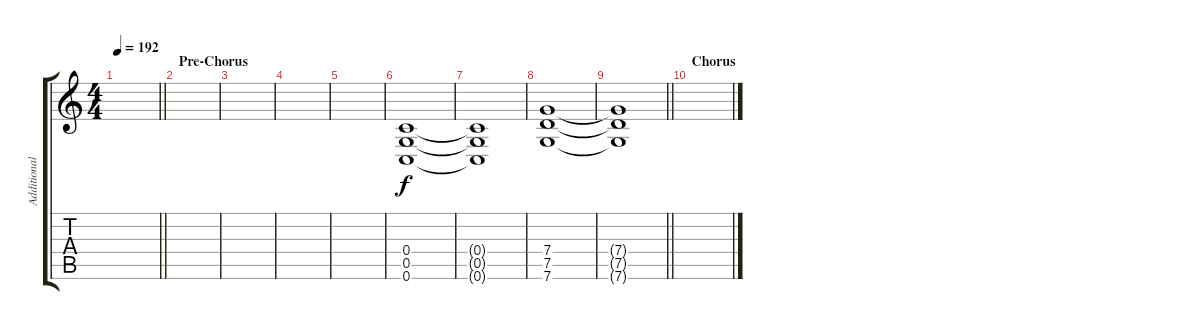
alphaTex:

\track ("Additional Guitar" "Additional") {instrument distortionguitar}
\staff {score tabs}
\tuning (D4 A3 F3 C3 G2 C2) {hide}
\ts (4 4)
\tempo 192
\clef g2
\barLineRight lightlight
\ks c
|
\section ("" "Pre-Chorus")
|
|
|
|
(0.4 0.5 0.6).1 |
(0.4{t} 0.5{t} 0.6{t}).1 |
(7.4 7.5 7.6).1 |
\barLineRight lightlight
(7.4{t} 7.5{t} 7.6{t}).1 |
\section ("" "Chorus")
